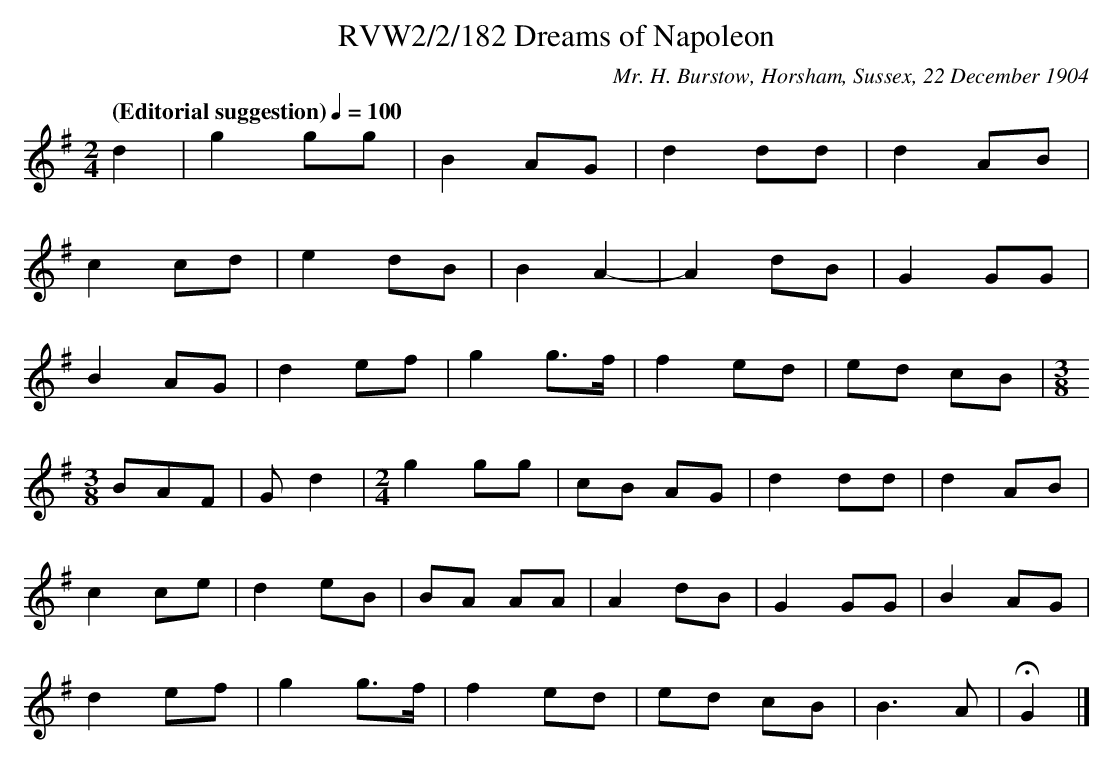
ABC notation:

X:1
T:RVW2/2/182 Dreams of Napoleon
C:Mr. H. Burstow, Horsham, Sussex, 22 December 1904
L:1/8
Q: "(Editorial suggestion)" 1/4=100
M:2/4
K:G
d2 | g2 gg | B2 AG | d2 dd | d2 AB |
c2 cd | e2 dB | B2 A2-|A2 dB | G2 GG |
B2 AG | d2 ef | g2 g3/2f/2 | f2 ed | ed cB |[M:3/8]
BAF | G d2 |[M:2/4] g2 gg | cB AG | d2 dd | d2 AB |
c2 ce | d2 eB | BA AA | A2 dB | G2 GG | B2 AG |
d2 ef | g2 g3/2f/2 | f2 ed | ed cB | B3 A | HG2 |]
